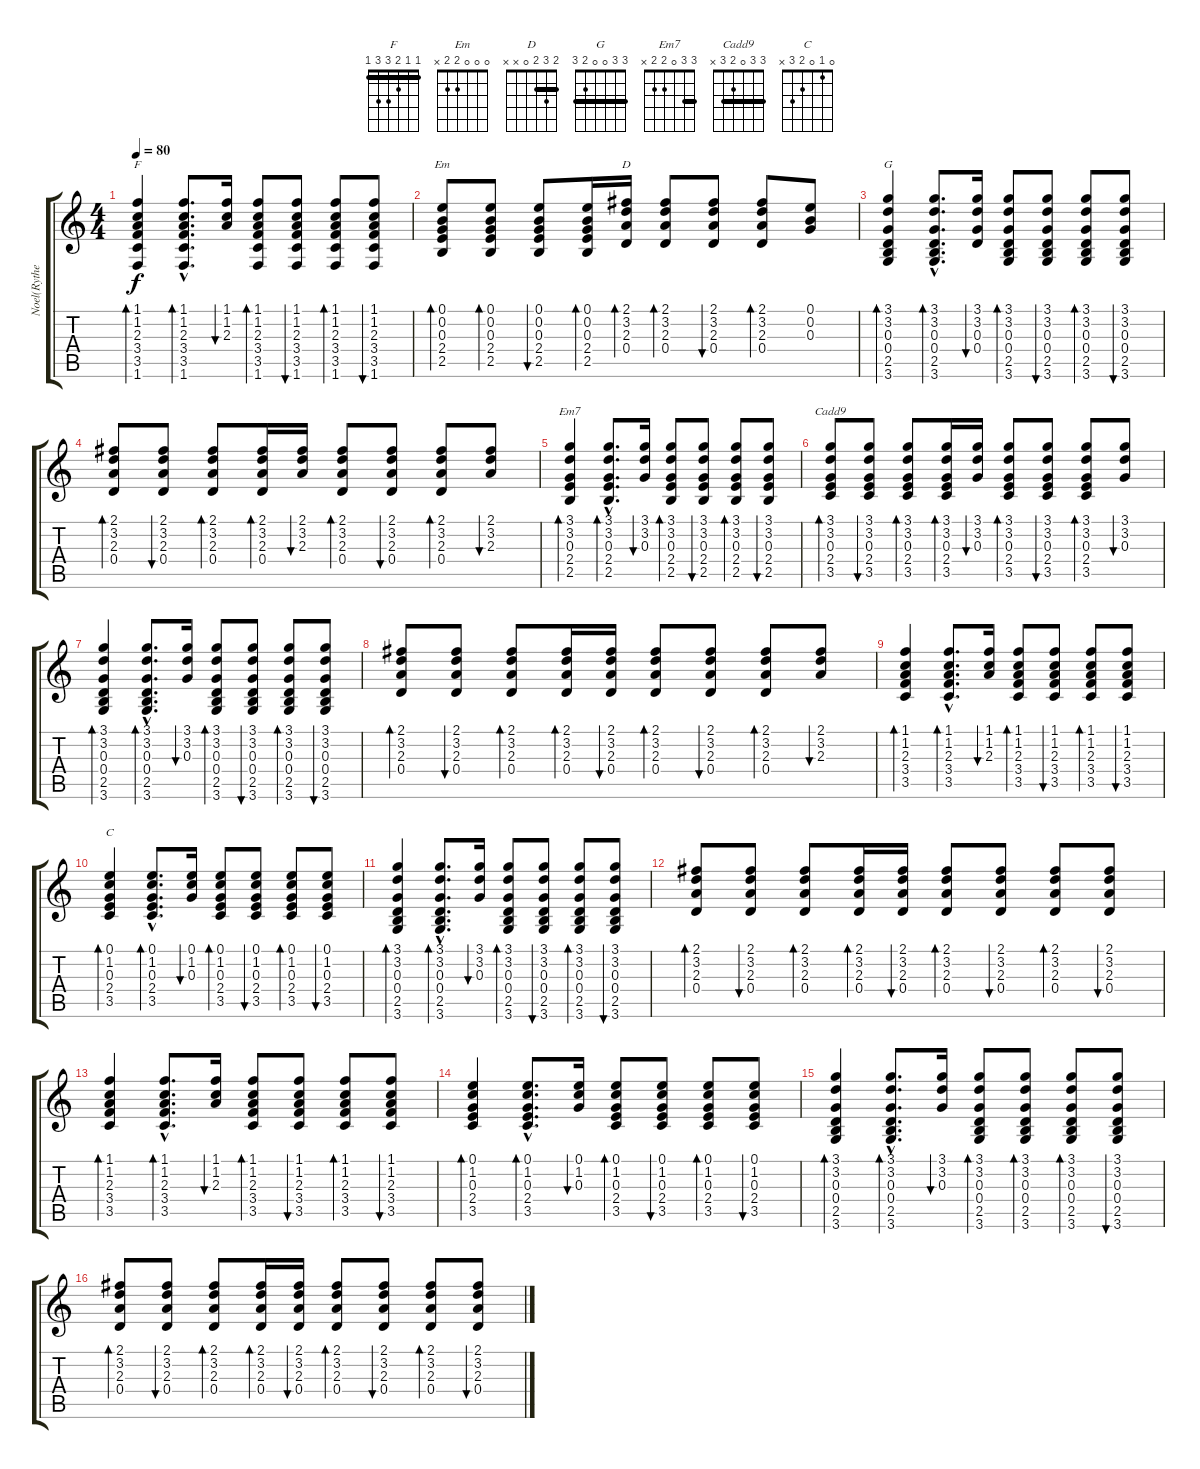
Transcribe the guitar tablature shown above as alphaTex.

\track ("Noel(Rythem2 guitar)" "Noel(Rythe") {instrument acousticguitarsteel}
\staff {score tabs}
\tuning (E4 B3 G3 D3 A2 E2) {hide}
\chord ("F" 1 1 2 3 3 1) {barre 1}
\chord ("Em" 0 0 0 2 2 x)
\chord ("D" 2 3 2 0 x x) {barre 2}
\chord ("G" 3 3 0 0 2 3) {barre 3}
\chord ("Em7" 3 3 0 2 2 x) {barre 3}
\chord ("Cadd9" 3 3 0 2 3 x) {barre 3}
\chord ("C" 0 1 0 2 3 x)
\ts (4 4)
\tempo 80
\clef g2
\ks c
(1.1 1.2 2.3 3.4 3.5 1.6).4{bd 60 ch "F" dy f} (1.1{hac} 1.2{hac} 2.3{hac} 3.4{hac} 3.5{hac} 1.6{hac}).8{d bd 60} (1.1 1.2 2.3).16{bu 60} (1.1 1.2 2.3 3.4 3.5 1.6).8{bd 60} (1.1 1.2 2.3 3.4 3.5 1.6).8{bu 60} (1.1 1.2 2.3 3.4 3.5 1.6).8{bd 60} (1.1 1.2 2.3 3.4 3.5 1.6).8{bu 60} |
(0.1 0.2 0.3 2.4 2.5).8{bd 60 ch "Em"} (0.1 0.2 0.3 2.4 2.5).8{bd 60} (0.1 0.2 0.3 2.4 2.5).8{bu 60} (0.1 0.2 0.3 2.4 2.5).16{bd 60} (2.1 3.2 2.3 0.4).16{bd 60 ch "D"} (2.1 3.2 2.3 0.4).8{bd 60} (2.1 3.2 2.3 0.4).8{bu 60} (2.1 3.2 2.3 0.4).8{bd 60} (0.1 0.2 0.3).8 |
(3.1 3.2 0.3 0.4 2.5 3.6).4{bd 60 ch "G"} (3.1{hac} 3.2{hac} 0.3{hac} 0.4{hac} 2.5{hac} 3.6{hac}).8{d bd 60} (3.1 3.2 0.3 0.4).16{bu 60} (3.1 3.2 0.3 0.4 2.5 3.6).8{bd 60} (3.1 3.2 0.3 0.4 2.5 3.6).8{bu 60} (3.1 3.2 0.3 0.4 2.5 3.6).8{bd 60} (3.1 3.2 0.3 0.4 2.5 3.6).8{bu 60} |
(2.1 3.2 2.3 0.4).8{bd 60} (2.1 3.2 2.3 0.4).8{bu 60} (2.1 3.2 2.3 0.4).8{bd 60} (2.1 3.2 2.3 0.4).16{bd 60} (2.1 3.2 2.3).16{bu 60} (2.1 3.2 2.3 0.4).8{bd 60} (2.1 3.2 2.3 0.4).8{bu 60} (2.1 3.2 2.3 0.4).8{bd 60} (2.1 3.2 2.3).8{bu 60} |
(3.1 3.2 0.3 2.4 2.5).4{bd 60 ch "Em7"} (3.1{hac} 3.2{hac} 0.3{hac} 2.4{hac} 2.5{hac}).8{d bd 60} (3.1 3.2 0.3).16{bu 60} (3.1 3.2 0.3 2.4 2.5).8{bd 60} (3.1 3.2 0.3 2.4 2.5).8{bu 60} (3.1 3.2 0.3 2.4 2.5).8{bd 60} (3.1 3.2 0.3 2.4 2.5).8{bu 60} |
(3.1 3.2 0.3 2.4 3.5).8{bd 60 ch "Cadd9"} (3.1 3.2 0.3 2.4 3.5).8{bu 60} (3.1 3.2 0.3 2.4 3.5).8{bd 60} (3.1 3.2 0.3 2.4 3.5).16{bd 60} (3.1 3.2 0.3).16{bu 60} (3.1 3.2 0.3 2.4 3.5).8{bd 60} (3.1 3.2 0.3 2.4 3.5).8{bu 60} (3.1 3.2 0.3 2.4 3.5).8{bd 60} (3.1 3.2 0.3).8{bu 60} |
(3.1 3.2 0.3 0.4 2.5 3.6).4{bd 60} (3.1{hac} 3.2{hac} 0.3{hac} 0.4{hac} 2.5{hac} 3.6{hac}).8{d bd 60} (3.1 3.2 0.3).16{bu 60} (3.1 3.2 0.3 0.4 2.5 3.6).8{bd 60} (3.1 3.2 0.3 0.4 2.5 3.6).8{bu 60} (3.1 3.2 0.3 0.4 2.5 3.6).8{bd 60} (3.1 3.2 0.3 0.4 2.5 3.6).8{bu 60} |
(2.1 3.2 2.3 0.4).8{bd 60} (2.1 3.2 2.3 0.4).8{bu 60} (2.1 3.2 2.3 0.4).8{bd 60} (2.1 3.2 2.3 0.4).16{bd 60} (2.1 3.2 2.3 0.4).16{bu 60} (2.1 3.2 2.3 0.4).8{bd 60} (2.1 3.2 2.3 0.4).8{bu 60} (2.1 3.2 2.3 0.4).8{bd 60} (2.1 3.2 2.3).8{bu 60} |
(1.1 1.2 2.3 3.4 3.5).4{bd 60} (1.1{hac} 1.2{hac} 2.3{hac} 3.4{hac} 3.5{hac}).8{d bd 60} (1.1 1.2 2.3).16{bu 60} (1.1 1.2 2.3 3.4 3.5).8{bd 60} (1.1 1.2 2.3 3.4 3.5).8{bu 60} (1.1 1.2 2.3 3.4 3.5).8{bd 60} (1.1 1.2 2.3 3.4 3.5).8{bu 60} |
(0.1 1.2 0.3 2.4 3.5).4{bd 60 ch "C"} (0.1{hac} 1.2{hac} 0.3{hac} 2.4{hac} 3.5{hac}).8{d bd 60} (0.1 1.2 0.3).16{bu 60} (0.1 1.2 0.3 2.4 3.5).8{bd 60} (0.1 1.2 0.3 2.4 3.5).8{bu 60} (0.1 1.2 0.3 2.4 3.5).8{bd 60} (0.1 1.2 0.3 2.4 3.5).8{bu 60} |
(3.1 3.2 0.3 0.4 2.5 3.6).4{bd 60} (3.1{hac} 3.2{hac} 0.3{hac} 0.4{hac} 2.5{hac} 3.6{hac}).8{d bd 60} (3.1 3.2 0.3).16{bu 60} (3.1 3.2 0.3 0.4 2.5 3.6).8{bd 60} (3.1 3.2 0.3 0.4 2.5 3.6).8{bu 60} (3.1 3.2 0.3 0.4 2.5 3.6).8{bd 60} (3.1 3.2 0.3 0.4 2.5 3.6).8{bu 60} |
(2.1 3.2 2.3 0.4).8{bd 60} (2.1 3.2 2.3 0.4).8{bu 60} (2.1 3.2 2.3 0.4).8{bd 60} (2.1 3.2 2.3 0.4).16{bd 60} (2.1 3.2 2.3 0.4).16{bu 60} (2.1 3.2 2.3 0.4).8{bd 60} (2.1 3.2 2.3 0.4).8{bu 60} (2.1 3.2 2.3 0.4).8{bd 60} (2.1 3.2 2.3 0.4).8{bu 60} |
(1.1 1.2 2.3 3.4 3.5).4{bd 60} (1.1{hac} 1.2{hac} 2.3{hac} 3.4{hac} 3.5{hac}).8{d bd 60} (1.1 1.2 2.3).16{bu 60} (1.1 1.2 2.3 3.4 3.5).8{bd 60} (1.1 1.2 2.3 3.4 3.5).8{bu 60} (1.1 1.2 2.3 3.4 3.5).8{bd 60} (1.1 1.2 2.3 3.4 3.5).8{bu 60} |
(0.1 1.2 0.3 2.4 3.5).4{bd 60} (0.1{hac} 1.2{hac} 0.3{hac} 2.4{hac} 3.5{hac}).8{d bd 60} (0.1 1.2 0.3).16{bu 60} (0.1 1.2 0.3 2.4 3.5).8{bd 60} (0.1 1.2 0.3 2.4 3.5).8{bu 60} (0.1 1.2 0.3 2.4 3.5).8{bd 60} (0.1 1.2 0.3 2.4 3.5).8{bu 60} |
(3.1 3.2 0.3 0.4 2.5 3.6).4{bd 60} (3.1{hac} 3.2{hac} 0.3{hac} 0.4{hac} 2.5{hac} 3.6{hac}).8{d bd 60} (3.1 3.2 0.3).16{bu 60} (3.1 3.2 0.3 0.4 2.5 3.6).8{bd 60} (3.1 3.2 0.3 0.4 2.5 3.6).8{bd 60} (3.1 3.2 0.3 0.4 2.5 3.6).8{bd 60} (3.1 3.2 0.3 0.4 2.5 3.6).8{bu 60} |
(2.1 3.2 2.3 0.4).8{bd 60} (2.1 3.2 2.3 0.4).8{bu 60} (2.1 3.2 2.3 0.4).8{bd 60} (2.1 3.2 2.3 0.4).16{bd 60} (2.1 3.2 2.3 0.4).16{bu 60} (2.1 3.2 2.3 0.4).8{bd 60} (2.1 3.2 2.3 0.4).8{bu 60} (2.1 3.2 2.3 0.4).8{bd 60} (2.1 3.2 2.3 0.4).8{bu 60}
